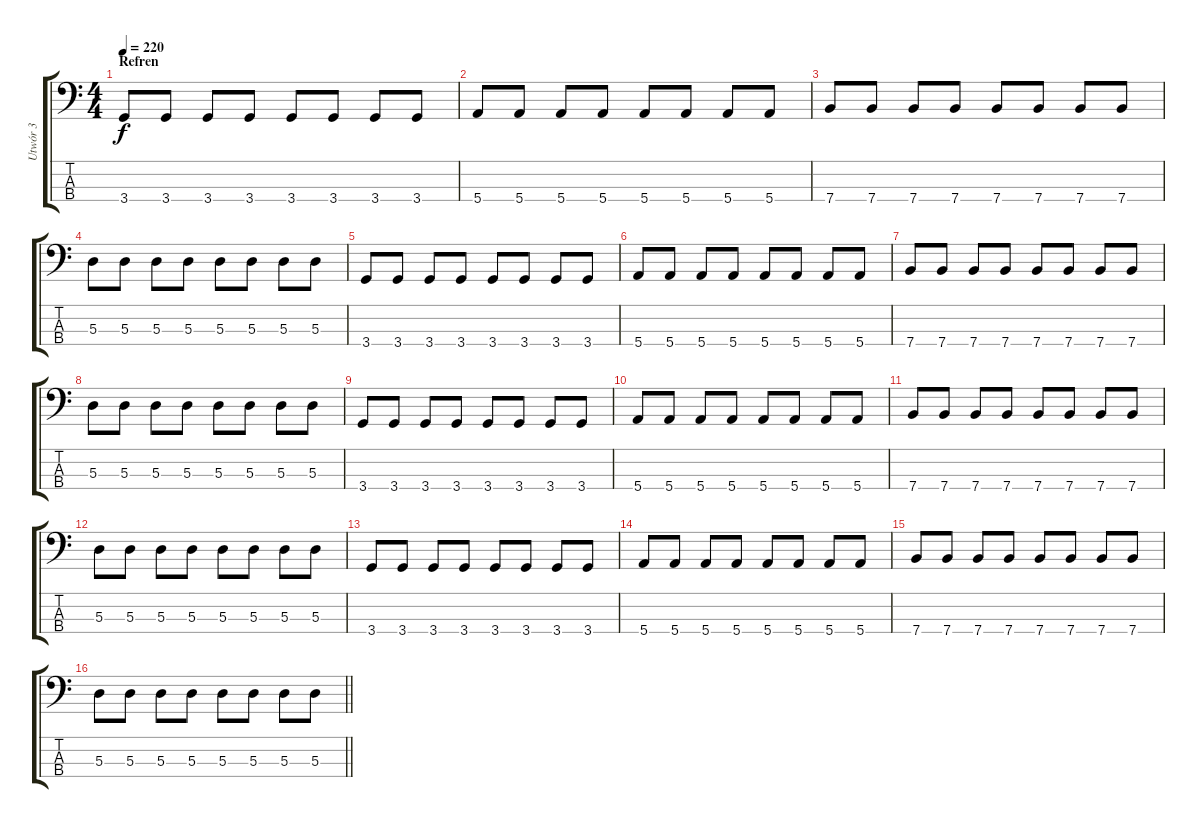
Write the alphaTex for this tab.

\track ("Utwór 3" "Utwór 3") {instrument electricbasspick}
\staff {score tabs}
\tuning (G2 D2 A1 E1) {hide}
\ts (4 4)
\section ("" "Refren")
\tempo 220
\clef f4
\ks c
3.4.8{dy f} 3.4.8 3.4.8 3.4.8 3.4.8 3.4.8 3.4.8 3.4.8 |
5.4.8 5.4.8 5.4.8 5.4.8 5.4.8 5.4.8 5.4.8 5.4.8 |
7.4.8 7.4.8 7.4.8 7.4.8 7.4.8 7.4.8 7.4.8 7.4.8 |
5.3.8 5.3.8 5.3.8 5.3.8 5.3.8 5.3.8 5.3.8 5.3.8 |
3.4.8 3.4.8 3.4.8 3.4.8 3.4.8 3.4.8 3.4.8 3.4.8 |
5.4.8 5.4.8 5.4.8 5.4.8 5.4.8 5.4.8 5.4.8 5.4.8 |
7.4.8 7.4.8 7.4.8 7.4.8 7.4.8 7.4.8 7.4.8 7.4.8 |
5.3.8 5.3.8 5.3.8 5.3.8 5.3.8 5.3.8 5.3.8 5.3.8 |
3.4.8 3.4.8 3.4.8 3.4.8 3.4.8 3.4.8 3.4.8 3.4.8 |
5.4.8 5.4.8 5.4.8 5.4.8 5.4.8 5.4.8 5.4.8 5.4.8 |
7.4.8 7.4.8 7.4.8 7.4.8 7.4.8 7.4.8 7.4.8 7.4.8 |
5.3.8 5.3.8 5.3.8 5.3.8 5.3.8 5.3.8 5.3.8 5.3.8 |
3.4.8 3.4.8 3.4.8 3.4.8 3.4.8 3.4.8 3.4.8 3.4.8 |
5.4.8 5.4.8 5.4.8 5.4.8 5.4.8 5.4.8 5.4.8 5.4.8 |
7.4.8 7.4.8 7.4.8 7.4.8 7.4.8 7.4.8 7.4.8 7.4.8 |
\barLineRight lightlight
5.3.8 5.3.8 5.3.8 5.3.8 5.3.8 5.3.8 5.3.8 5.3.8
